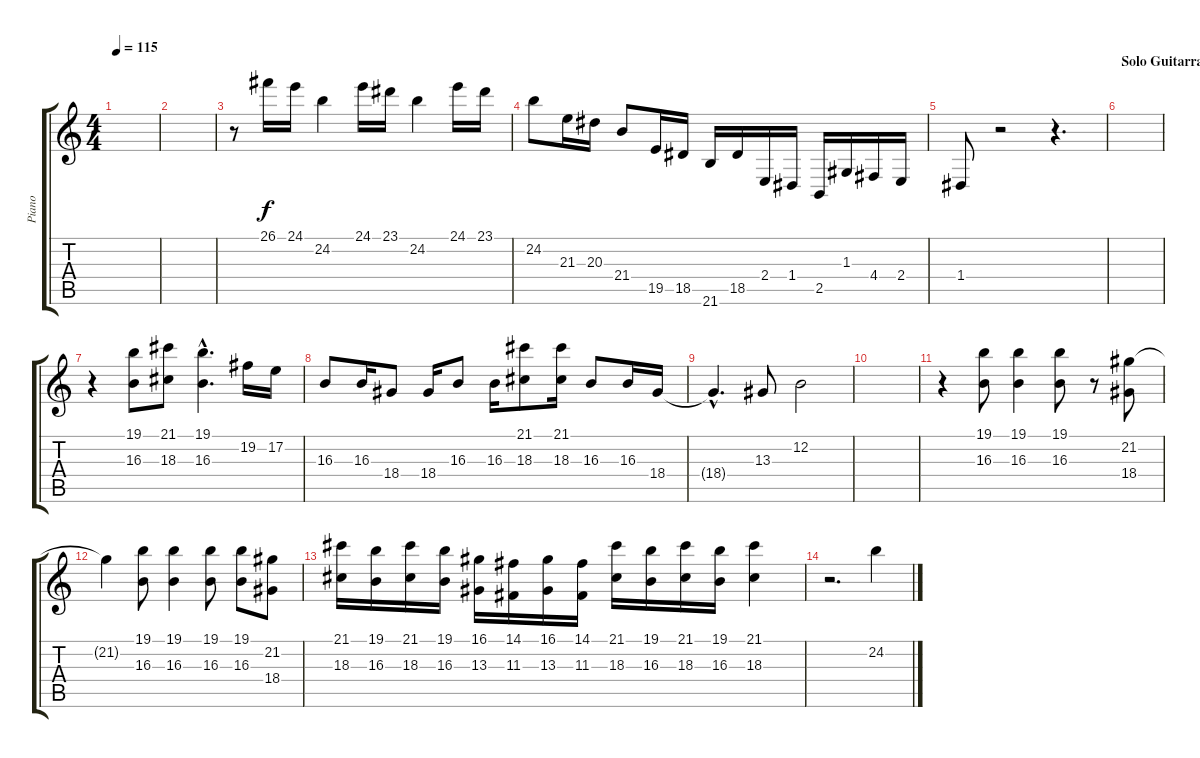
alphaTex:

\track ("Piano" "Piano") {instrument acousticgrandpiano}
\staff {score tabs}
\tuning (E4 B3 G3 D3 A2 D2) {hide}
\ts (4 4)
\tempo 115
\clef g2
\ks c
|
|
r.8 26.1.16 24.1.16 24.2.4 24.1.16 23.1.16 24.2.4 24.1.16 23.1.16 |
24.2.8 21.3.16 20.3.16 21.4.8 19.5.16 18.5.16 21.6.16 18.5.16 2.4.16 1.4.16 2.5.16 1.3.16 4.4.16 2.4.16 |
1.4.8 r.2 r.4{d} |
\section ("" "Solo Guitarra")
|
r.4 (19.1 16.3).8 (21.1 18.3).8 (19.1{hac} 16.3{hac}).4{d} 19.2.16 17.2.16 |
16.3.8 16.3.16 18.4.8 18.4.16 16.3.8 16.3.16 (21.1 18.3).8 (21.1 18.3).16 16.3.8 16.3.16 18.4.16 |
18.4{hac t}.4{d} 13.3.8 12.2.2 |
|
r.4 (19.1 16.3).8 (19.1 16.3).4 (19.1 16.3).8 r.8 (21.2 18.4).8 |
21.2{t}.4 (19.1 16.3).8 (19.1 16.3).4 (19.1 16.3).8 (19.1 16.3).8 (21.2 18.4).8 |
(21.1 18.3).16 (19.1 16.3).16 (21.1 18.3).16 (19.1 16.3).16 (16.1 13.3).16 (14.1 11.3).16 (16.1 13.3).16 (14.1 11.3).16 (21.1 18.3).16 (19.1 16.3).16 (21.1 18.3).16 (19.1 16.3).16 (21.1 18.3).4 |
r.2{d} 24.2.4
